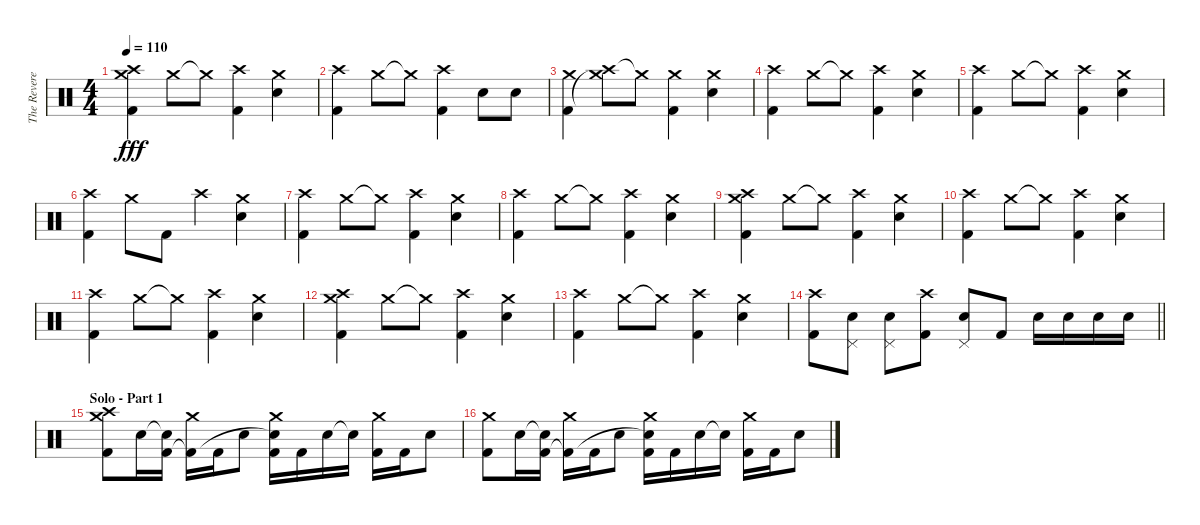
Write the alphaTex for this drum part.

\track ("The Reverend " "The Revere") {instrument percussion}
\staff {score}
\articulation defaults
\ts (4 4)
\tempo 110
\clef neutral
\ks c
("Crash high (hit)" "Crash medium (hit)" "Kick (hit) 2").4{dy fff} "Crash medium (hit)".8 "Crash medium (hit)"{t}.8 ("Crash high (hit)" "Kick (hit) 2").4 ("Crash medium (hit)" "Snare (hit) 2").4 |
("Crash high (hit)" "Kick (hit) 2").4 "Crash medium (hit)".8 "Crash medium (hit)"{t}.8 ("Crash high (hit)" "Kick (hit) 2").4 "Snare (hit) 2".8 "Snare (hit) 2".8 |
("Crash medium (hit)" "Kick (hit) 2").4 ("Crash high (hit)" "Crash medium (hit)"{t}).8 "Crash medium (hit)"{t}.8 ("Crash medium (hit)" "Kick (hit) 2").4 ("Crash medium (hit)" "Snare (hit) 2").4 |
("Crash high (hit)" "Kick (hit) 2").4 "Crash medium (hit)".8 "Crash medium (hit)"{t}.8 ("Crash high (hit)" "Kick (hit) 2").4 ("Crash medium (hit)" "Snare (hit) 2").4 |
("Crash high (hit)" "Kick (hit) 2").4 "Crash medium (hit)".8 "Crash medium (hit)"{t}.8 ("Crash high (hit)" "Kick (hit) 2").4 ("Crash medium (hit)" "Snare (hit) 2").4 |
("Crash high (hit)" "Kick (hit) 2").4 "Crash medium (hit)".8 "Kick (hit) 2".8 "Crash high (hit)".4 ("Crash medium (hit)" "Snare (hit) 2").4 |
("Crash high (hit)" "Kick (hit) 2").4 "Crash medium (hit)".8 "Crash medium (hit)"{t}.8 ("Crash high (hit)" "Kick (hit) 2").4 ("Crash medium (hit)" "Snare (hit) 2").4 |
("Crash high (hit)" "Kick (hit) 2").4 "Crash medium (hit)".8 "Crash medium (hit)"{t}.8 ("Crash high (hit)" "Kick (hit) 2").4 ("Crash medium (hit)" "Snare (hit) 2").4 |
("Crash high (hit)" "Crash medium (hit)" "Kick (hit) 2").4 "Crash medium (hit)".8 "Crash medium (hit)"{t}.8 ("Crash high (hit)" "Kick (hit) 2").4 ("Crash medium (hit)" "Snare (hit) 2").4 |
("Crash high (hit)" "Kick (hit) 2").4 "Crash medium (hit)".8 "Crash medium (hit)"{t}.8 ("Crash high (hit)" "Kick (hit) 2").4 ("Crash medium (hit)" "Snare (hit) 2").4 |
("Crash high (hit)" "Kick (hit) 2").4 "Crash medium (hit)".8 "Crash medium (hit)"{t}.8 ("Crash high (hit)" "Kick (hit) 2").4 ("Crash medium (hit)" "Snare (hit) 2").4 |
("Crash high (hit)" "Crash medium (hit)" "Kick (hit) 2").4 "Crash medium (hit)".8 "Crash medium (hit)"{t}.8 ("Crash high (hit)" "Kick (hit) 2").4 ("Crash medium (hit)" "Snare (hit) 2").4 |
("Crash high (hit)" "Kick (hit) 2").4 "Crash medium (hit)".8 "Crash medium (hit)"{t}.8 ("Crash high (hit)" "Kick (hit) 2").4 ("Crash medium (hit)" "Snare (hit) 2").4 |
\barLineRight lightlight
("Crash high (hit)" "Kick (hit) 2").8 ("Pedal Hi-Hat (hit)" "Snare (hit) 2").8 ("Pedal Hi-Hat (hit)" "Snare (hit) 2").8 ("Crash high (hit)" "Kick (hit) 2").8 ("Pedal Hi-Hat (hit)" "Snare (hit) 2").8 "Kick (hit) 2".8 "Snare (hit) 2".16 "Snare (hit) 2".16 "Snare (hit) 2".16 "Snare (hit) 2".16 |
\section ("" "Solo - Part 1")
("Crash medium (hit)" "Crash high (hit)" "Kick (hit) 2").8 "Snare (hit) 2".16 ("Snare (hit)"{t} "Kick (hit) 2").16 ("Crash medium (hit)" "Kick (hit) 2"{t}).16 "Kick (hit) 2".16 "Snare (hit) 2".8 ("Crash medium (hit)" "Snare (hit) 2"{t} "Kick (hit) 2").16 "Kick (hit) 2".16 "Snare (hit) 2".16 "Snare (hit) 2"{t}.16 ("Crash medium (hit)" "Kick (hit) 2").16 "Kick (hit) 2".16 "Snare (hit) 2".8 |
("Crash medium (hit)" "Kick (hit) 2").8 "Snare (hit) 2".16 ("Snare (hit)"{t} "Kick (hit) 2").16 ("Crash medium (hit)" "Kick (hit) 2"{t}).16 "Kick (hit) 2".16 "Snare (hit) 2".8 ("Crash medium (hit)" "Snare (hit) 2"{t} "Kick (hit) 2").16 "Kick (hit) 2".16 "Snare (hit) 2".16 "Snare (hit) 2"{t}.16 ("Crash medium (hit)" "Kick (hit) 2").16 "Kick (hit) 2".16 "Snare (hit) 2".8
